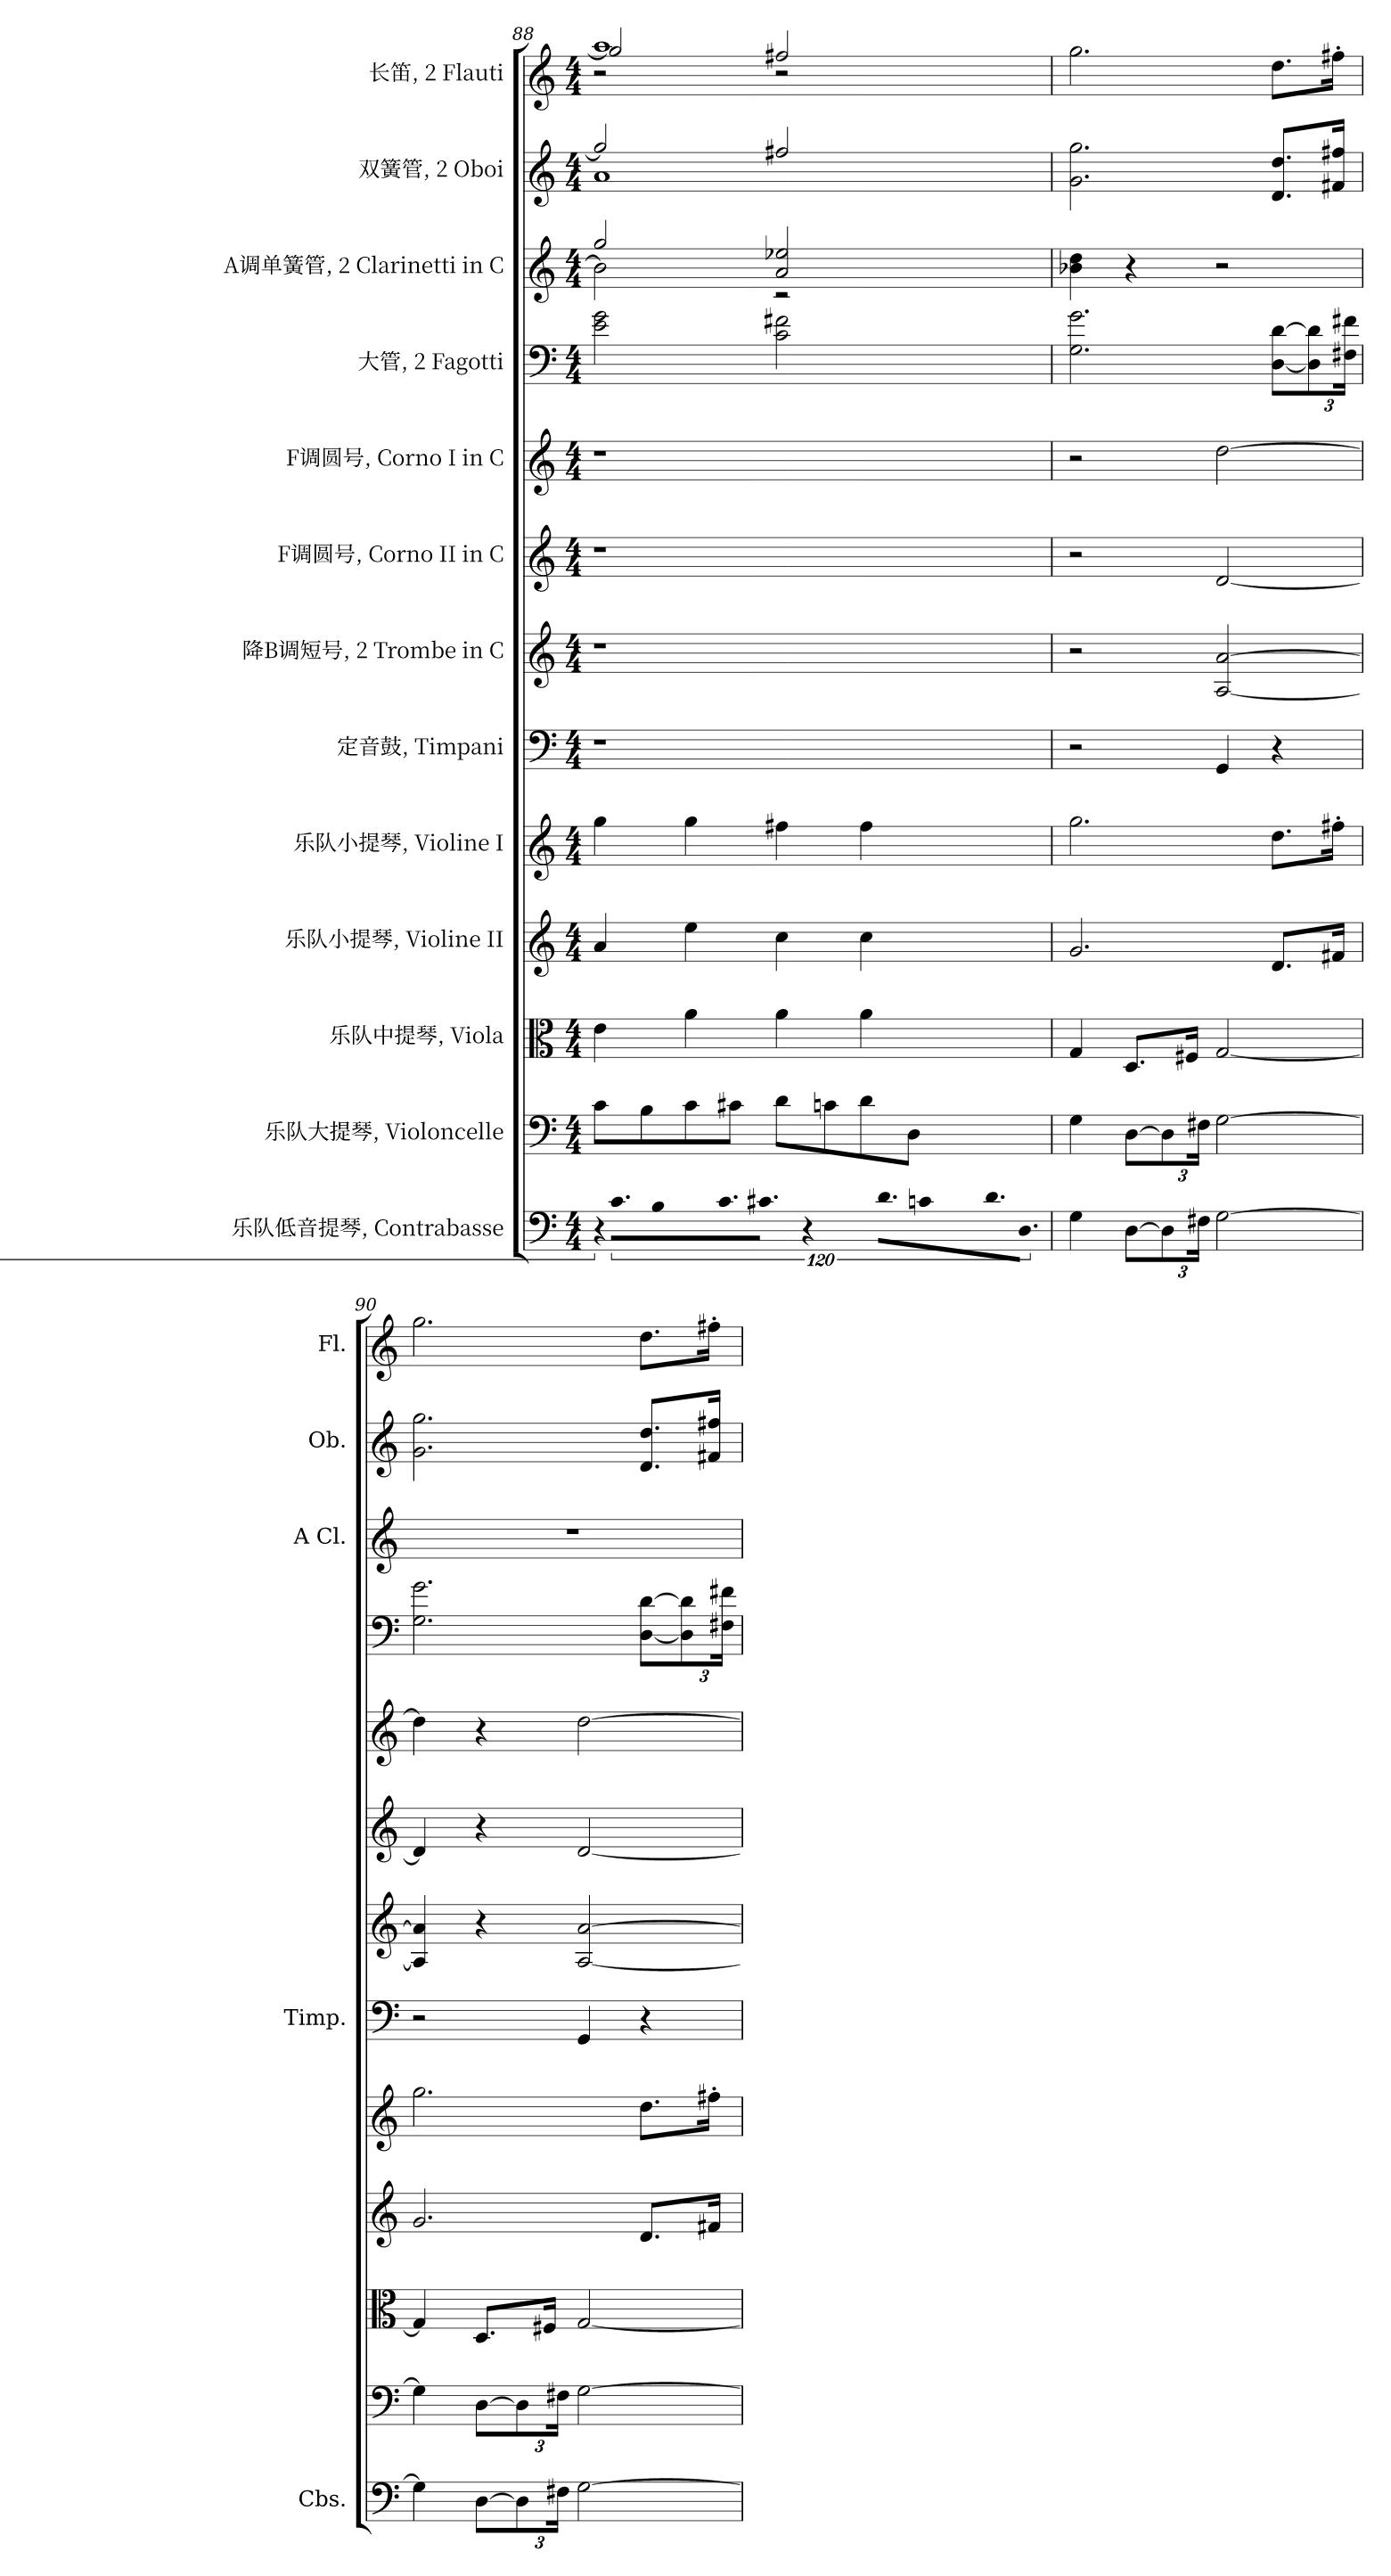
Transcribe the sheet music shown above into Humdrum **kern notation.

**kern	**kern	**kern	**kern	**kern	**kern	**kern	**kern	**kern	**kern	**kern	**kern	**kern
*part13	*part12	*part11	*part10	*part9	*part8	*part7	*part6	*part5	*part4	*part3	*part2	*part1
*staff13	*staff12	*staff11	*staff10	*staff9	*staff8	*staff7	*staff6	*staff5	*staff4	*staff3	*staff2	*staff1
*I"乐队低音提琴, Contrabasse	*I"乐队大提琴, Violoncelle	*I"乐队中提琴, Viola	*I"乐队小提琴, Violine II	*I"乐队小提琴, Violine I	*I"定音鼓, Timpani	*I"降B调短号, 2 Trombe in C	*I"F调圆号, Corno II in C	*I"F调圆号, Corno I in C	*I"大管, 2 Fagotti	*I"A调单簧管, 2 Clarinetti in C	*I"双簧管, 2 Oboi	*I"长笛, 2 Flauti
*I'Cbs.	*	*	*	*	*I'Timp.	*	*	*	*	*I'A Cl.	*I'Ob.	*I'Fl.
!!LO:PB:g=z
*clefF4	*clefF4	*clefC3	*clefG2	*clefG2	*clefF4	*clefG2	*clefG2	*clefG2	*clefF4	*clefG2	*clefG2	*clefG2
*ITrd7c12	*	*	*	*	*	*ITrd1c2	*ITrd4c7	*ITrd4c7	*	*ITrd2c3	*	*
*k[]	*k[]	*k[]	*k[]	*k[]	*k[]	*k[b-e-]	*k[b-]	*k[b-]	*k[]	*k[f#c#g#]	*k[]	*k[]
*M4/4	*M4/4	*M4/4	*M4/4	*M4/4	*M4/4	*M4/4	*M4/4	*M4/4	*M4/4	*M4/4	*M4/4	*M4/4
*MM199	*MM199	*MM199	*MM199	*MM199	*MM199	*MM199	*MM199	*MM199	*MM199	*MM199	*MM199	*MM199
=88	=88	=88	=88	=88	=88	=88	=88	=88	=88	=88	=88	=88
!LO:N:vis=32	!	!	!	!	!	!	!	!	!	!	!	!
*	*	*	*	*	*	*	*	*	*	*^	*^	*^
*	*	*	*	*	*	*	*	*	*	*	*	*	*	*	*^
640%23r	8c\L	4e\	4a/	4gg\	1r	1r	1r	1r	2e\ 2g\	2ee/	2g\]	2gg/]	1a	2r	1aa	2gg/]
!LO:N:vis=16.	!	!	!	!	!	!	!	!	!	!	!	!	!	!	!	!
960%103C\KL	.	.	.	.	.	.	.	.	.	.	.	.	.	.	.	.
.	8B\	.	.	.	.	.	.	.	.	.	.	.	.	.	.	.
!LO:N:vis=8	!	!	!	!	!	!	!	!	!	!	!	!	!	!	!	!
960%137BB\	.	.	.	.	.	.	.	.	.	.	.	.	.	.	.	.
.	8c\	4a\	4ee\	4gg\	.	.	.	.	.	.	.	.	.	.	.	.
!LO:N:vis=16.	!	!	!	!	!	!	!	!	!	!	!	!	!	!	!	!
960%103C\L	.	.	.	.	.	.	.	.	.	.	.	.	.	.	.	.
.	8c#X\J	.	.	.	.	.	.	.	.	.	.	.	.	.	.	.
!LO:N:vis=16.	!	!	!	!	!	!	!	!	!	!	!	!	!	!	!	!
960%103C#X\JJ	.	.	.	.	.	.	.	.	.	.	.	.	.	.	.	.
*	*	*	*	*	*	*	*	*	*	*	*	*	*	*MM210	*	*
.	8d\L	4a\	4cc\	4ff#X\	.	.	.	.	2c\ 2f#X\	2f#/ 2ccn/	2r	2ff#X/	.	2ff#X/	.	2r
!LO:N:vis=32	!	!	!	!	!	!	!	!	!	!	!	!	!	!	!	!
640%23r	.	.	.	.	.	.	.	.	.	.	.	.	.	.	.	.
!LO:N:vis=16.	!	!	!	!	!	!	!	!	!	!	!	!	!	!	!	!
960%103D\KL	.	.	.	.	.	.	.	.	.	.	.	.	.	.	.	.
.	8cn\	.	.	.	.	.	.	.	.	.	.	.	.	.	.	.
!LO:N:vis=8	!	!	!	!	!	!	!	!	!	!	!	!	!	!	!	!
960%137Cn\	.	.	.	.	.	.	.	.	.	.	.	.	.	.	.	.
.	8d\	4a\	4cc\	4ff#\	.	.	.	.	.	.	.	.	.	.	.	.
!LO:N:vis=16.	!	!	!	!	!	!	!	!	!	!	!	!	!	!	!	!
960%103D\L	.	.	.	.	.	.	.	.	.	.	.	.	.	.	.	.
.	8D\J	.	.	.	.	.	.	.	.	.	.	.	.	.	.	.
!LO:N:vis=16.	!	!	!	!	!	!	!	!	!	!	!	!	!	!	!	!
960%103DD\JJ	.	.	.	.	.	.	.	.	.	.	.	.	.	.	.	.
.	960ryy	960ryy	960ryy	960ryy	960ryy	960ryy	960ryy	960ryy	960ryy	960ryy	960ryy	960ryy	960ryy	960ryy	960ryy	960ryy
*	*	*	*	*	*	*	*	*	*	*v	*v	*	*	*v	*v	*v
*	*	*	*	*	*	*	*	*	*	*	*v	*v	*
=89	=89	=89	=89	=89	=89	=89	=89	=89	=89	=89	=89	=89
*	*	*	*	*	*	*	*	*	*	*	*	*MM198
4GG\	4G\	4G/	2.g/	2.gg\	2r	2r	2r	2r	2.G\ 2.g\	4gn\ 4b\	2.g\ 2.gg\	2.gg\
[8DD\L	[8D\L	8.D/L	.	.	.	.	.	.	.	4r	.	.
*Xbrackettup	*Xbrackettup	*	*	*	*	*	*	*	*	*	*	*
12DD\]	12D\]	.	.	.	.	.	.	.	.	.	.	.
.	.	16F#X/Jk	.	.	.	.	.	.	.	.	.	.
24FF#X\Jk	24F#X\Jk	.	.	.	.	.	.	.	.	.	.	.
[2GG\	[2G\	[2G/	.	.	4GG/	[2G/ [2g/	[2G/	[2g\	.	2r	.	.
.	.	.	8.d/L	8.dd\L	4r	.	.	.	[8D\ [8d\L	.	8.d/ 8.dd/L	8.dd\L
*	*	*	*	*	*	*	*	*	*Xbrackettup	*	*	*
.	.	.	.	.	.	.	.	.	12D\] 12d\]	.	.	.
.	.	.	16f#X/Jk	16ff#X'\Jk	.	.	.	.	.	.	16f#X/ 16ff#X/Jk	16ff#X'\Jk
.	.	.	.	.	.	.	.	.	24F#X\ 24f#X\Jk	.	.	.
=90	=90	=90	=90	=90	=90	=90	=90	=90	=90	=90	=90	=90
*	*	*	*	*	*	*	*	*	*	*	*	*MM198
4GG\]	4G\]	4G/]	2.g/	2.gg\	2r	4G/] 4g/]	4G/]	4g\]	2.G\ 2.g\	1r	2.g\ 2.gg\	2.gg\
[8DD\L	[8D\L	8.D/L	.	.	.	4r	4r	4r	.	.	.	.
12DD\]	12D\]	.	.	.	.	.	.	.	.	.	.	.
.	.	16F#X/Jk	.	.	.	.	.	.	.	.	.	.
24FF#X\Jk	24F#X\Jk	.	.	.	.	.	.	.	.	.	.	.
[2GG\	[2G\	[2G/	.	.	4GG/	[2G/ [2g/	[2G/	[2g\	.	.	.	.
.	.	.	8.d/L	8.dd\L	4r	.	.	.	[8D\ [8d\L	.	8.d/ 8.dd/L	8.dd\L
.	.	.	.	.	.	.	.	.	12D\] 12d\]	.	.	.
.	.	.	16f#X/Jk	16ff#X'\Jk	.	.	.	.	.	.	16f#X/ 16ff#X/Jk	16ff#X'\Jk
.	.	.	.	.	.	.	.	.	24F#X\ 24f#X\Jk	.	.	.
=	=	=	=	=	=	=	=	=	=	=	=	=
*-	*-	*-	*-	*-	*-	*-	*-	*-	*-	*-	*-	*-
